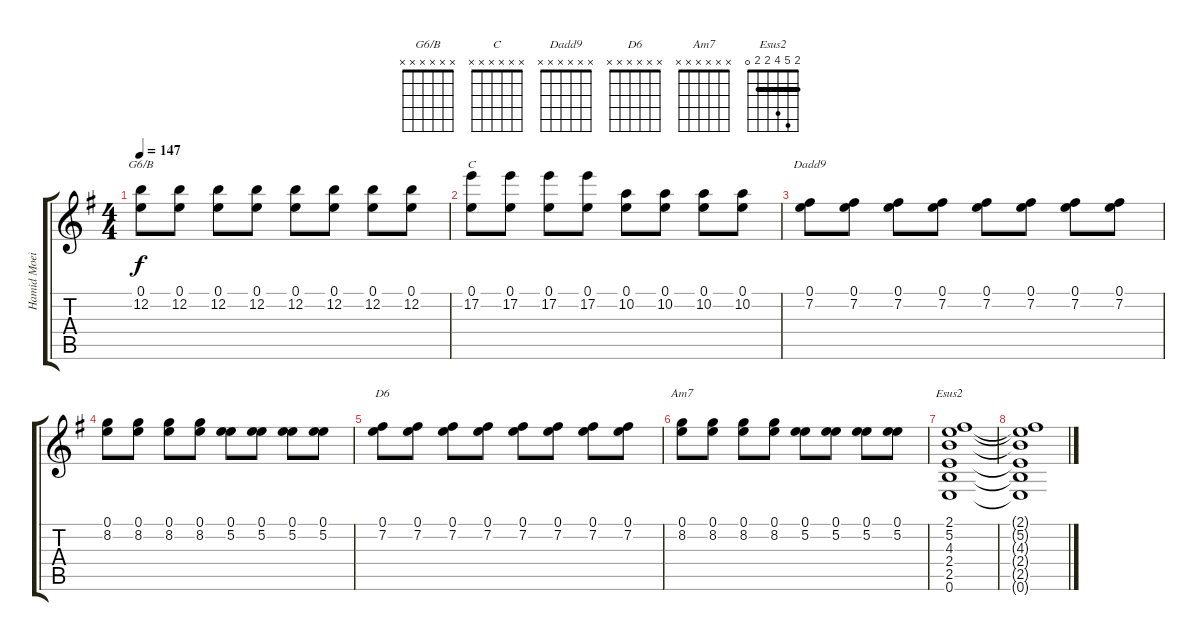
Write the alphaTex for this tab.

\track ("Hamid Moeini" "Hamid Moei") {instrument distortionguitar}
\staff {score tabs}
\tuning (E4 B3 G3 D3 A2 E2) {hide}
\chord ("G6/B" x x x x x x)
\chord ("C" x x x x x x)
\chord ("Dadd9" x x x x x x)
\chord ("D6" x x x x x x)
\chord ("Am7" x x x x x x)
\chord ("Esus2" 2 5 4 2 2 0) {barre 2}
\ts (4 4)
\tempo 147
\clef g2
\ks eminor
(0.1 12.2).8{ch "G6/B" dy f} (0.1 12.2).8 (0.1 12.2).8 (0.1 12.2).8 (0.1 12.2).8 (0.1 12.2).8 (0.1 12.2).8 (0.1 12.2).8 |
(0.1 17.2).8{ch "C"} (0.1 17.2).8 (0.1 17.2).8 (0.1 17.2).8 (0.1 10.2).8 (0.1 10.2).8 (0.1 10.2).8 (0.1 10.2).8 |
(0.1 7.2).8{ch "Dadd9"} (0.1 7.2).8 (0.1 7.2).8 (0.1 7.2).8 (0.1 7.2).8 (0.1 7.2).8 (0.1 7.2).8 (0.1 7.2).8 |
(0.1 8.2).8 (0.1 8.2).8 (0.1 8.2).8 (0.1 8.2).8 (0.1 5.2).8 (0.1 5.2).8 (0.1 5.2).8 (0.1 5.2).8 |
(0.1 7.2).8{ch "D6"} (0.1 7.2).8 (0.1 7.2).8 (0.1 7.2).8 (0.1 7.2).8 (0.1 7.2).8 (0.1 7.2).8 (0.1 7.2).8 |
(0.1 8.2).8{ch "Am7"} (0.1 8.2).8 (0.1 8.2).8 (0.1 8.2).8 (0.1 5.2).8 (0.1 5.2).8 (0.1 5.2).8 (0.1 5.2).8 |
(2.1 5.2 4.3 2.4 2.5 0.6).1{ch "Esus2"} |
(2.1{t} 5.2{t} 4.3{t} 2.4{t} 2.5{t} 0.6{t}).1
